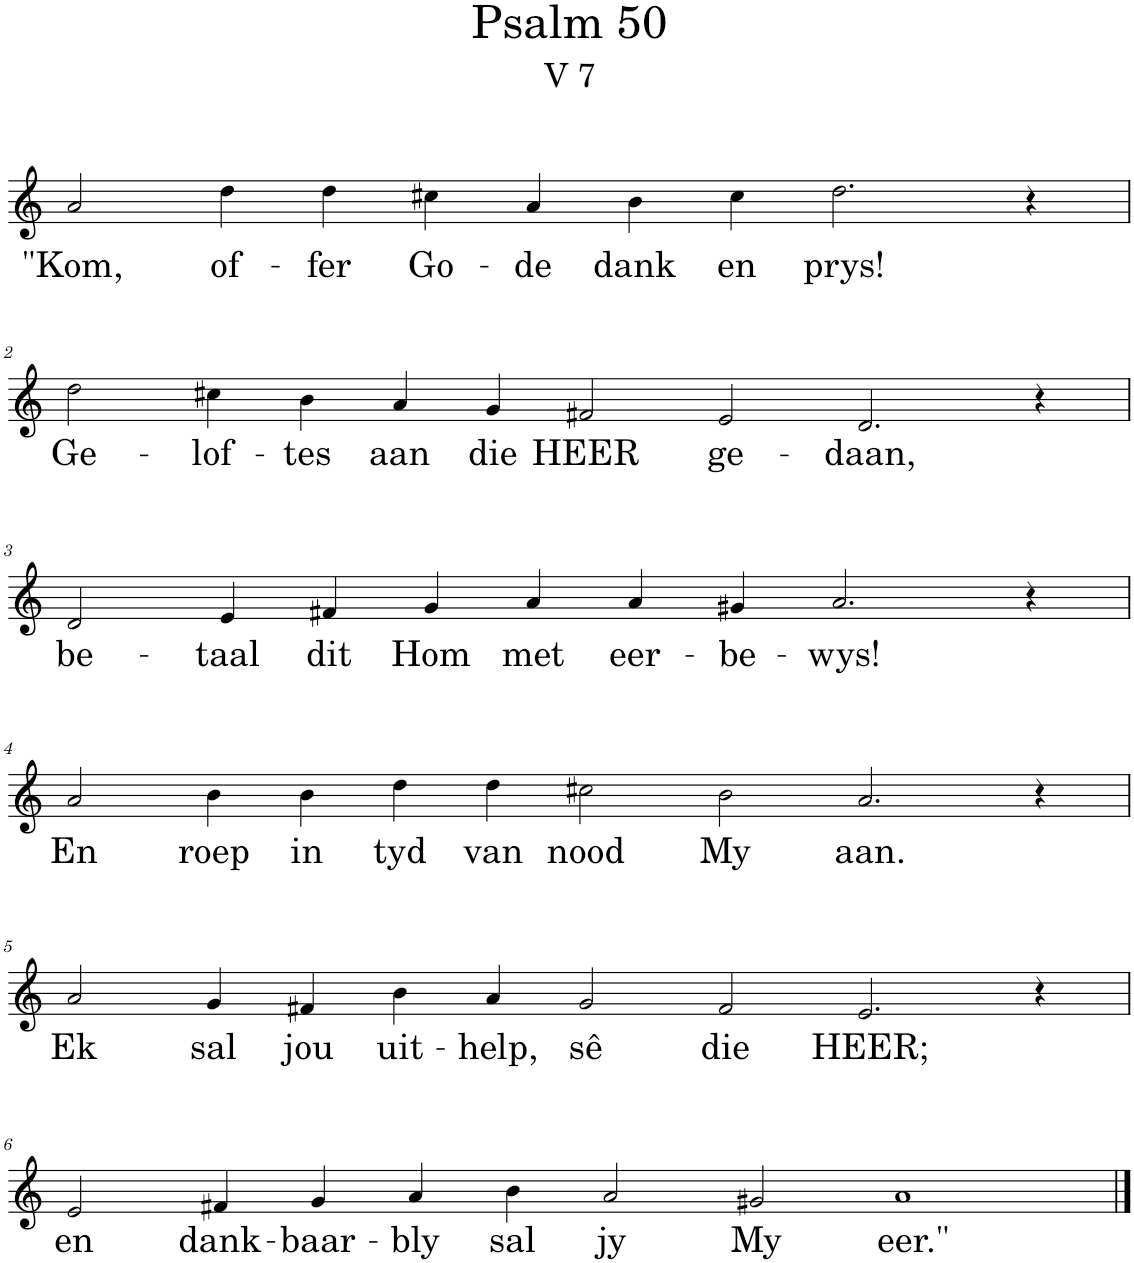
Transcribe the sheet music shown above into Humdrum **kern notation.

**kern	**text
*part1	*part1
*staff1	*staff1
*I"Pipe Organ	*
*I'Org.	*
*clefG2	*
*k[]	*
*M12/4	*
=1	=1
!	!LO:LY:b
2a/	"Kom,
!	!LO:LY:b
4dd\	of-
!	!LO:LY:b
4dd\	-fer
!	!LO:LY:b
4cc#X\	Go-
!	!LO:LY:b
4a/	-de
!	!LO:LY:b
4b\	dank
!	!LO:LY:b
4cc#\	en
!	!LO:LY:b
2.dd\	prys!
4r	.
!!LO:LB:g=z
=2	=2
*M14/4	*
!	!LO:LY:b
2dd\	Ge-
!	!LO:LY:b
4cc#X\	-lof-
!	!LO:LY:b
4b\	-tes
!	!LO:LY:b
4a/	aan
!	!LO:LY:b
4g/	die
!	!LO:LY:b
2f#X/	HEER
!	!LO:LY:b
2e/	ge-
!	!LO:LY:b
2.d/	-daan,
4r	.
!!LO:LB:g=z
=3	=3
*M12/4	*
!	!LO:LY:b
2d/	be-
!	!LO:LY:b
4e/	-taal
!	!LO:LY:b
4f#X/	dit
!	!LO:LY:b
4g/	Hom
!	!LO:LY:b
4a/	met
!	!LO:LY:b
4a/	eer-
!	!LO:LY:b
4g#X/	-be-
!	!LO:LY:b
2.a/	-wys!
4r	.
!!LO:LB:g=z
=4	=4
*M14/4	*
!	!LO:LY:b
2a/	En
!	!LO:LY:b
4b\	roep
!	!LO:LY:b
4b\	in
!	!LO:LY:b
4dd\	tyd
!	!LO:LY:b
4dd\	van
!	!LO:LY:b
2cc#X\	nood
!	!LO:LY:b
2b\	My
!	!LO:LY:b
2.a/	aan.
4r	.
!!LO:LB:g=z
=5	=5
!	!LO:LY:b
2a/	Ek
!	!LO:LY:b
4g/	sal
!	!LO:LY:b
4f#X/	jou
!	!LO:LY:b
4b\	uit-
!	!LO:LY:b
4a/	-help,
!	!LO:LY:b
2g/	sê
!	!LO:LY:b
2f#/	die
!	!LO:LY:b
2.e/	HEER;
4r	.
!!LO:LB:g=z
=6	=6
!	!LO:LY:b
2e/	en
!	!LO:LY:b
4f#X/	dank-
!	!LO:LY:b
4g/	-baar-
!	!LO:LY:b
4a/	-bly
!	!LO:LY:b
4b\	sal
!	!LO:LY:b
2a/	jy
!	!LO:LY:b
2g#X/	My
!	!LO:LY:b
1a	eer."
==	==
*-	*-
